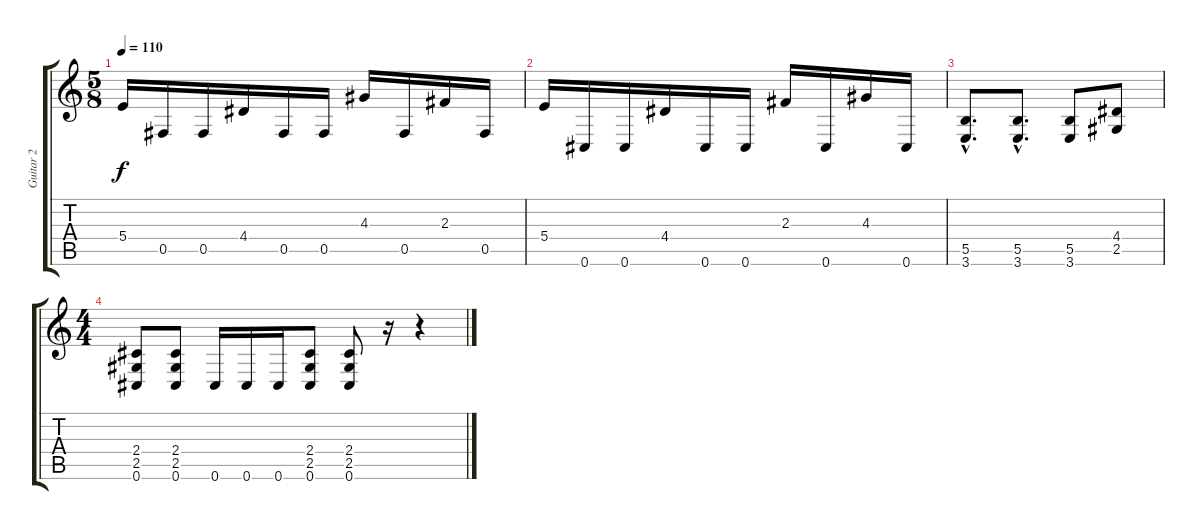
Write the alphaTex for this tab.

\track ("Guitar 2" "Guitar 2") {instrument distortionguitar}
\staff {score tabs}
\tuning (Db4 Ab3 E3 B2 Gb2 Db2) {hide}
\ts (5 8)
\tempo 110
\clef g2
\ks c
5.4.16{dy f} 0.5.16 0.5.16 4.4.16 0.5.16 0.5.16 4.3.16 0.5.16 2.3.16 0.5.16 |
5.4.16 0.6.16 0.6.16 4.4.16 0.6.16 0.6.16 2.3.16 0.6.16 4.3.16 0.6.16 |
(5.5{hac} 3.6{hac}).8{d} (5.5{hac} 3.6{hac}).8{d} (5.5 3.6).8 (4.4 2.5).8 |
\ts (4 4)
(2.4 2.5 0.6).8 (2.4 2.5 0.6).8 0.6.16 0.6.16 0.6.16 (2.4 2.5 0.6).8 (2.4 2.5 0.6).8 r.16 r.4
